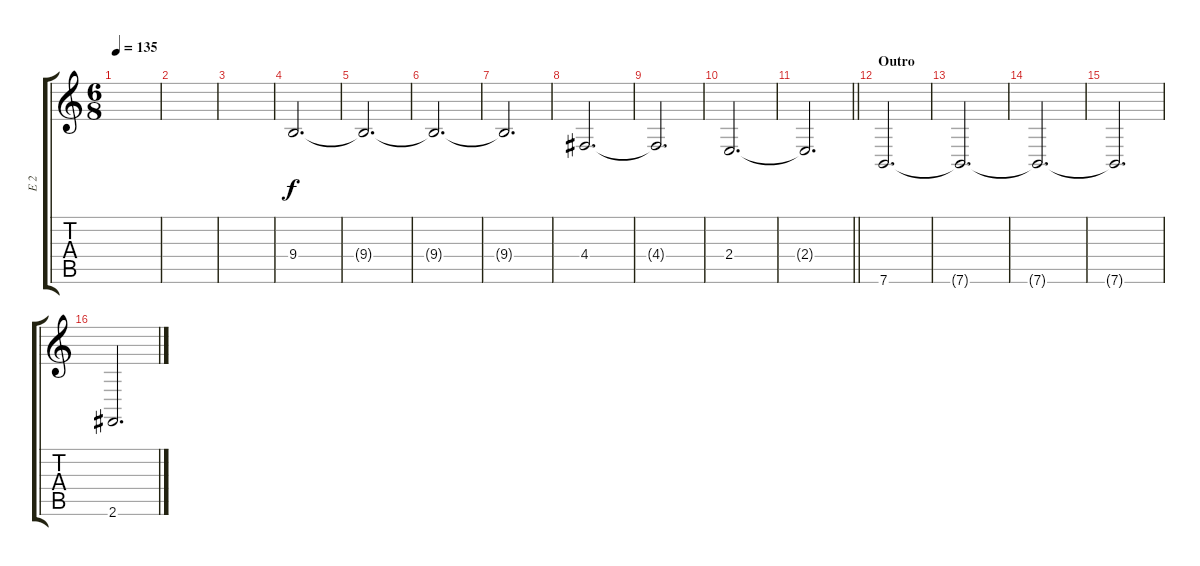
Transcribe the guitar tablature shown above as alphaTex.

\track ("E 2" "E 2") {instrument synthstrings1}
\staff {score tabs}
\tuning (E4 B3 G3 D3 A2 E2) {hide}
\ts (6 8)
\tempo 135
\clef g2
\ks c
|
|
|
9.4.2{d volume 10 instrument synthstrings1} |
9.4{t}.2{d} |
9.4{t}.2{d} |
9.4{t}.2{d} |
4.4.2{d} |
4.4{t}.2{d} |
2.4.2{d} |
\barLineRight lightlight
2.4{t}.2{d} |
\section ("" "Outro")
7.6.2{d volume 14 instrument stringensemble1} |
7.6{t}.2{d} |
7.6{t}.2{d} |
7.6{t}.2{d} |
2.6.2{d}
